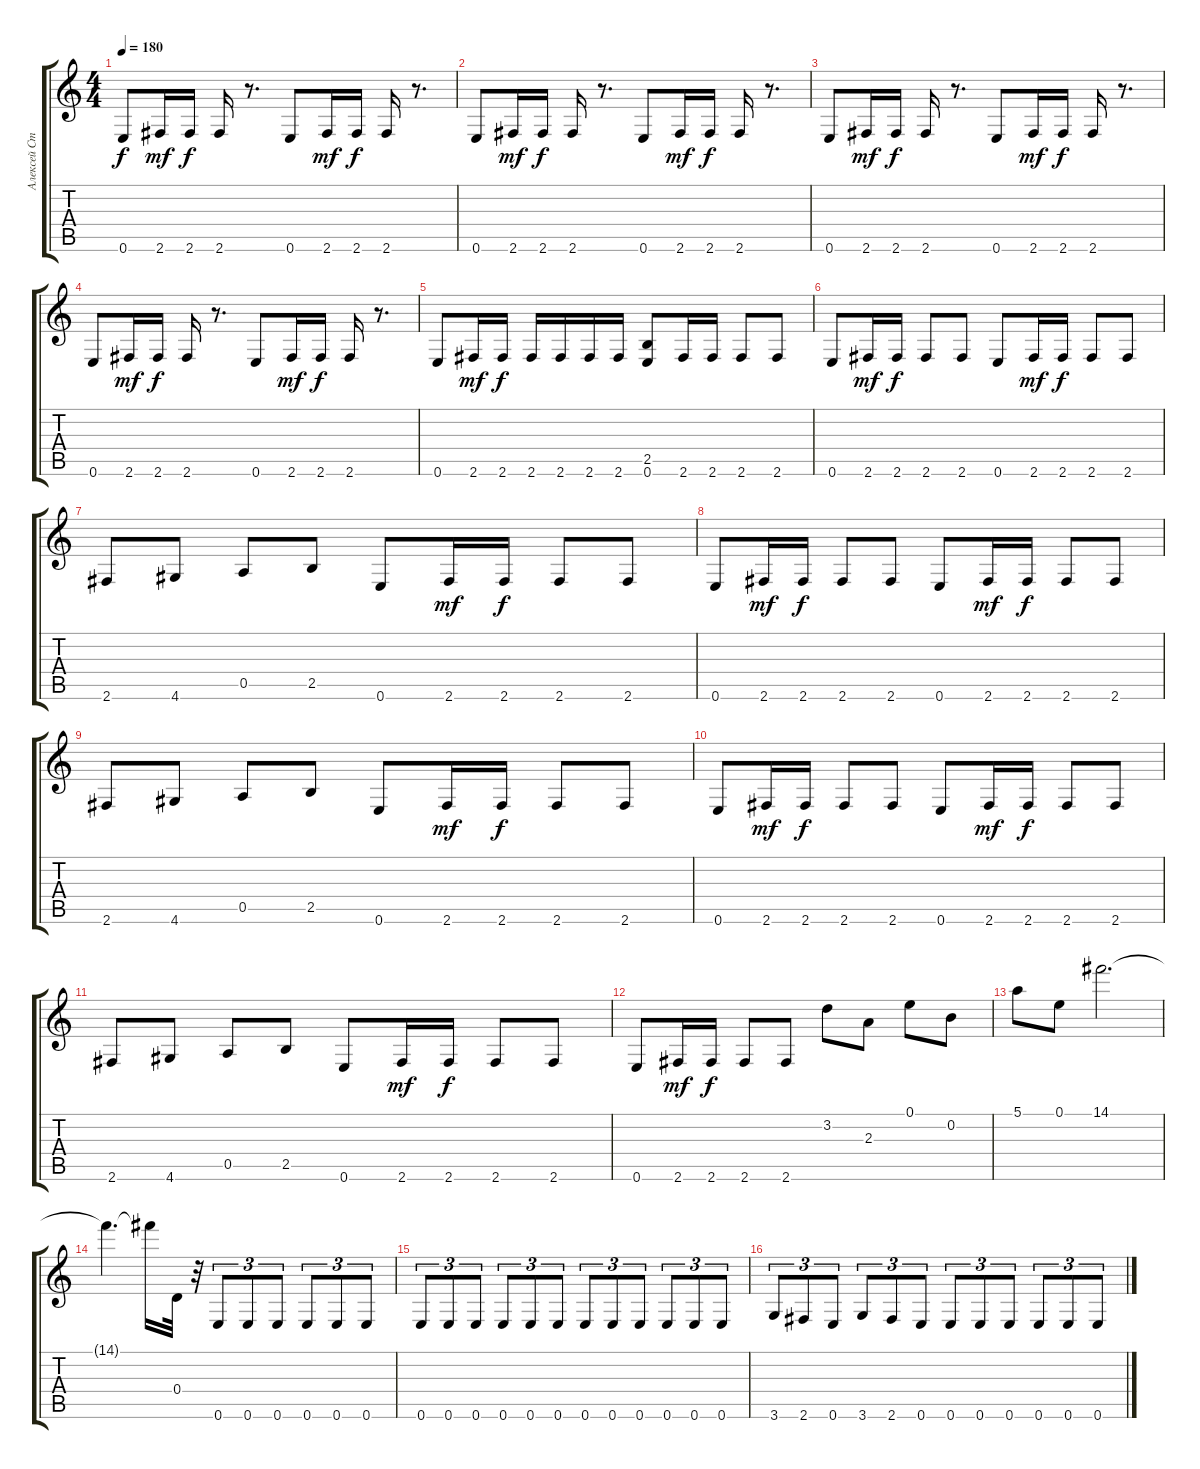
\track ("Алексей Страйк" "Алексей Ст") {instrument distortionguitar}
\staff {score tabs}
\tuning (E4 B3 G3 D3 A2 E2) {hide}
\ts (4 4)
\tempo 180
\clef g2
\ks c
0.6.8{dy f} 2.6.16{dy mf} 2.6.16{dy f} 2.6.16 r.8{d} 0.6.8 2.6.16{dy mf} 2.6.16{dy f} 2.6.16 r.8{d} |
0.6.8 2.6.16{dy mf} 2.6.16{dy f} 2.6.16 r.8{d} 0.6.8 2.6.16{dy mf} 2.6.16{dy f} 2.6.16 r.8{d} |
0.6.8 2.6.16{dy mf} 2.6.16{dy f} 2.6.16 r.8{d} 0.6.8 2.6.16{dy mf} 2.6.16{dy f} 2.6.16 r.8{d} |
0.6.8 2.6.16{dy mf} 2.6.16{dy f} 2.6.16 r.8{d} 0.6.8 2.6.16{dy mf} 2.6.16{dy f} 2.6.16 r.8{d} |
0.6.8 2.6.16{dy mf} 2.6.16{dy f} 2.6.16 2.6.16 2.6.16 2.6.16 (2.5 0.6).8 2.6.16 2.6.16 2.6.8 2.6.8 |
0.6.8 2.6.16{dy mf} 2.6.16{dy f} 2.6.8 2.6.8 0.6.8 2.6.16{dy mf} 2.6.16{dy f} 2.6.8 2.6.8 |
2.6.8 4.6.8 0.5.8 2.5.8 0.6.8 2.6.16{dy mf} 2.6.16{dy f} 2.6.8 2.6.8 |
0.6.8 2.6.16{dy mf} 2.6.16{dy f} 2.6.8 2.6.8 0.6.8 2.6.16{dy mf} 2.6.16{dy f} 2.6.8 2.6.8 |
2.6.8 4.6.8 0.5.8 2.5.8 0.6.8 2.6.16{dy mf} 2.6.16{dy f} 2.6.8 2.6.8 |
0.6.8 2.6.16{dy mf} 2.6.16{dy f} 2.6.8 2.6.8 0.6.8 2.6.16{dy mf} 2.6.16{dy f} 2.6.8 2.6.8 |
2.6.8 4.6.8 0.5.8 2.5.8 0.6.8 2.6.16{dy mf} 2.6.16{dy f} 2.6.8 2.6.8 |
0.6.8 2.6.16{dy mf} 2.6.16{dy f} 2.6.8 2.6.8 3.2.8 2.3.8 0.1.8 0.2.8 |
5.1.8 0.1.8 14.1.2{d} |
14.1{t}.4{d} 14.1{t}.16 0.4.32 r.32 0.6.8{tu (3 2)} 0.6.8{tu (3 2)} 0.6.8{tu (3 2)} 0.6.8{tu (3 2)} 0.6.8{tu (3 2)} 0.6.8{tu (3 2)} |
0.6.8{tu (3 2)} 0.6.8{tu (3 2)} 0.6.8{tu (3 2)} 0.6.8{tu (3 2)} 0.6.8{tu (3 2)} 0.6.8{tu (3 2)} 0.6.8{tu (3 2)} 0.6.8{tu (3 2)} 0.6.8{tu (3 2)} 0.6.8{tu (3 2)} 0.6.8{tu (3 2)} 0.6.8{tu (3 2)} |
3.6.8{tu (3 2)} 2.6.8{tu (3 2)} 0.6.8{tu (3 2)} 3.6.8{tu (3 2)} 2.6.8{tu (3 2)} 0.6.8{tu (3 2)} 0.6.8{tu (3 2)} 0.6.8{tu (3 2)} 0.6.8{tu (3 2)} 0.6.8{tu (3 2)} 0.6.8{tu (3 2)} 0.6.8{tu (3 2)}
